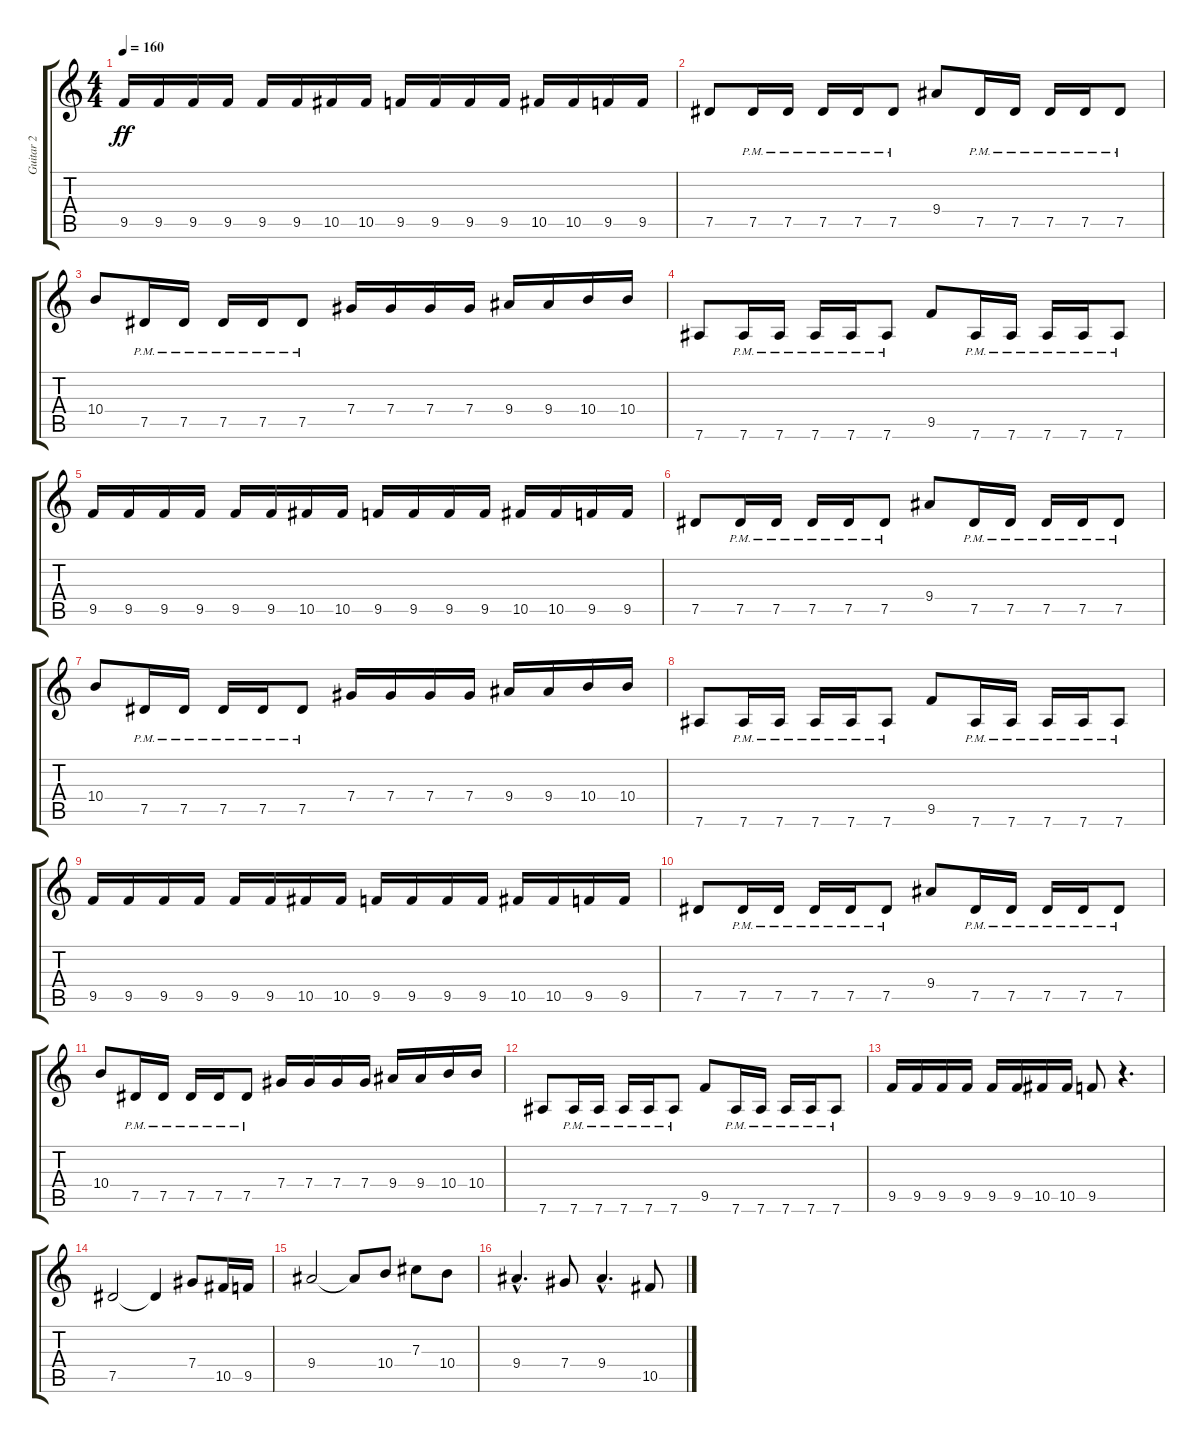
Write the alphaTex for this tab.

\track ("Guitar 2" "Guitar 2") {instrument distortionguitar}
\staff {score tabs}
\tuning (Eb4 Bb3 Gb3 Db3 Ab2 Eb2) {hide}
\ts (4 4)
\tempo 160
\clef g2
\ks c
9.5.16{dy ff} 9.5.16 9.5.16 9.5.16 9.5.16 9.5.16 10.5.16 10.5.16 9.5.16 9.5.16 9.5.16 9.5.16 10.5.16 10.5.16 9.5.16 9.5.16 |
7.5.8 7.5{pm}.16 7.5{pm}.16 7.5{pm}.16 7.5{pm}.16 7.5{pm}.8 9.4.8 7.5{pm}.16 7.5{pm}.16 7.5{pm}.16 7.5{pm}.16 7.5{pm}.8 |
10.4.8 7.5{pm}.16 7.5{pm}.16 7.5{pm}.16 7.5{pm}.16 7.5{pm}.8 7.4.16 7.4.16 7.4.16 7.4.16 9.4.16 9.4.16 10.4.16 10.4.16 |
7.6.8 7.6{pm}.16 7.6{pm}.16 7.6{pm}.16 7.6{pm}.16 7.6{pm}.8 9.5.8 7.6{pm}.16 7.6{pm}.16 7.6{pm}.16 7.6{pm}.16 7.6{pm}.8 |
9.5.16 9.5.16 9.5.16 9.5.16 9.5.16 9.5.16 10.5.16 10.5.16 9.5.16 9.5.16 9.5.16 9.5.16 10.5.16 10.5.16 9.5.16 9.5.16 |
7.5.8 7.5{pm}.16 7.5{pm}.16 7.5{pm}.16 7.5{pm}.16 7.5{pm}.8 9.4.8 7.5{pm}.16 7.5{pm}.16 7.5{pm}.16 7.5{pm}.16 7.5{pm}.8 |
10.4.8 7.5{pm}.16 7.5{pm}.16 7.5{pm}.16 7.5{pm}.16 7.5{pm}.8 7.4.16 7.4.16 7.4.16 7.4.16 9.4.16 9.4.16 10.4.16 10.4.16 |
7.6.8 7.6{pm}.16 7.6{pm}.16 7.6{pm}.16 7.6{pm}.16 7.6{pm}.8 9.5.8 7.6{pm}.16 7.6{pm}.16 7.6{pm}.16 7.6{pm}.16 7.6{pm}.8 |
9.5.16 9.5.16 9.5.16 9.5.16 9.5.16 9.5.16 10.5.16 10.5.16 9.5.16 9.5.16 9.5.16 9.5.16 10.5.16 10.5.16 9.5.16 9.5.16 |
7.5.8 7.5{pm}.16 7.5{pm}.16 7.5{pm}.16 7.5{pm}.16 7.5{pm}.8 9.4.8 7.5{pm}.16 7.5{pm}.16 7.5{pm}.16 7.5{pm}.16 7.5{pm}.8 |
10.4.8 7.5{pm}.16 7.5{pm}.16 7.5{pm}.16 7.5{pm}.16 7.5{pm}.8 7.4.16 7.4.16 7.4.16 7.4.16 9.4.16 9.4.16 10.4.16 10.4.16 |
7.6.8 7.6{pm}.16 7.6{pm}.16 7.6{pm}.16 7.6{pm}.16 7.6{pm}.8 9.5.8 7.6{pm}.16 7.6{pm}.16 7.6{pm}.16 7.6{pm}.16 7.6{pm}.8 |
9.5.16 9.5.16 9.5.16 9.5.16 9.5.16 9.5.16 10.5.16 10.5.16 9.5.8 r.4{d} |
7.5.2 7.5{t}.4 7.4.8 10.5.16 9.5.16 |
9.4.2 9.4{t}.8 10.4.8 7.3.8 10.4.8 |
9.4{hac}.4{d} 7.4.8 9.4{hac}.4{d} 10.5.8
